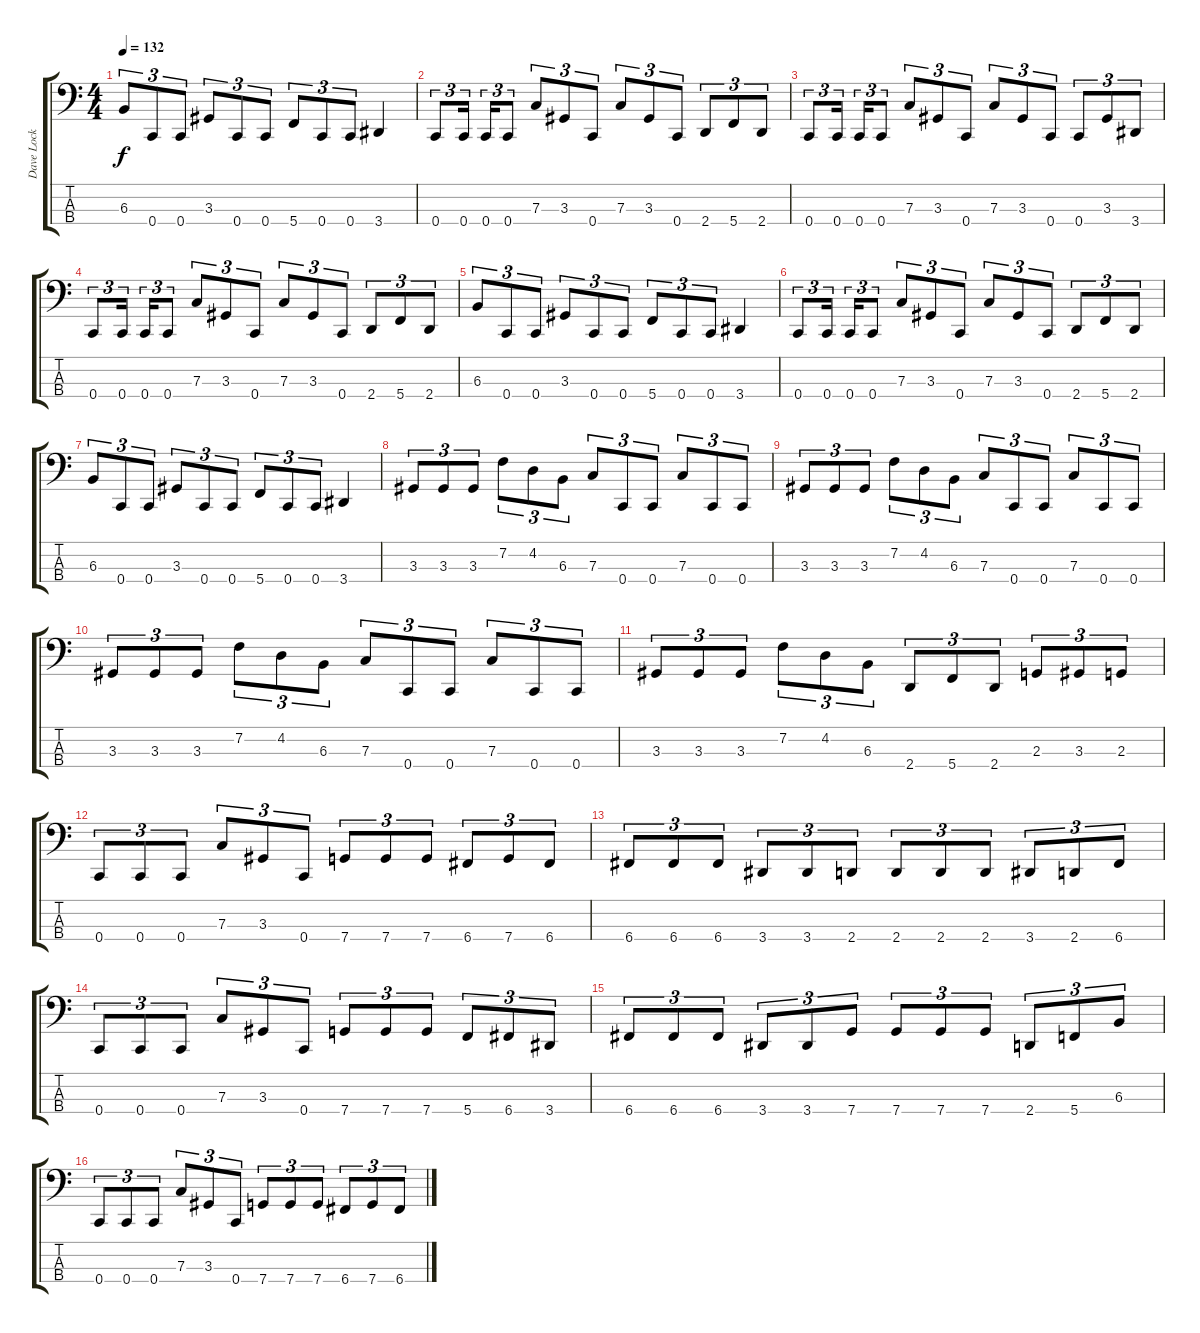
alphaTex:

\track ("Dave Lock (Bass)" "Dave Lock ") {instrument electricbasspick}
\staff {score tabs}
\tuning (Eb2 Bb1 F1 C1) {hide}
\ts (4 4)
\tempo 132
\clef f4
\ks c
6.3.8{tu (3 2) dy f} 0.4.8{tu (3 2)} 0.4.8{tu (3 2)} 3.3.8{tu (3 2)} 0.4.8{tu (3 2)} 0.4.8{tu (3 2)} 5.4.8{tu (3 2)} 0.4.8{tu (3 2)} 0.4.8{tu (3 2)} 3.4.4 |
0.4.8{tu (3 2)} 0.4.16{tu (3 2)} 0.4.16{tu (3 2)} 0.4.8{tu (3 2)} 7.3.8{tu (3 2)} 3.3.8{tu (3 2)} 0.4.8{tu (3 2)} 7.3.8{tu (3 2)} 3.3.8{tu (3 2)} 0.4.8{tu (3 2)} 2.4.8{tu (3 2)} 5.4.8{tu (3 2)} 2.4.8{tu (3 2)} |
0.4.8{tu (3 2)} 0.4.16{tu (3 2)} 0.4.16{tu (3 2)} 0.4.8{tu (3 2)} 7.3.8{tu (3 2)} 3.3.8{tu (3 2)} 0.4.8{tu (3 2)} 7.3.8{tu (3 2)} 3.3.8{tu (3 2)} 0.4.8{tu (3 2)} 0.4.8{tu (3 2)} 3.3.8{tu (3 2)} 3.4.8{tu (3 2)} |
0.4.8{tu (3 2)} 0.4.16{tu (3 2)} 0.4.16{tu (3 2)} 0.4.8{tu (3 2)} 7.3.8{tu (3 2)} 3.3.8{tu (3 2)} 0.4.8{tu (3 2)} 7.3.8{tu (3 2)} 3.3.8{tu (3 2)} 0.4.8{tu (3 2)} 2.4.8{tu (3 2)} 5.4.8{tu (3 2)} 2.4.8{tu (3 2)} |
6.3.8{tu (3 2)} 0.4.8{tu (3 2)} 0.4.8{tu (3 2)} 3.3.8{tu (3 2)} 0.4.8{tu (3 2)} 0.4.8{tu (3 2)} 5.4.8{tu (3 2)} 0.4.8{tu (3 2)} 0.4.8{tu (3 2)} 3.4.4 |
0.4.8{tu (3 2)} 0.4.16{tu (3 2)} 0.4.16{tu (3 2)} 0.4.8{tu (3 2)} 7.3.8{tu (3 2)} 3.3.8{tu (3 2)} 0.4.8{tu (3 2)} 7.3.8{tu (3 2)} 3.3.8{tu (3 2)} 0.4.8{tu (3 2)} 2.4.8{tu (3 2)} 5.4.8{tu (3 2)} 2.4.8{tu (3 2)} |
6.3.8{tu (3 2)} 0.4.8{tu (3 2)} 0.4.8{tu (3 2)} 3.3.8{tu (3 2)} 0.4.8{tu (3 2)} 0.4.8{tu (3 2)} 5.4.8{tu (3 2)} 0.4.8{tu (3 2)} 0.4.8{tu (3 2)} 3.4.4 |
3.3.8{tu (3 2)} 3.3.8{tu (3 2)} 3.3.8{tu (3 2)} 7.2.8{tu (3 2)} 4.2.8{tu (3 2)} 6.3.8{tu (3 2)} 7.3.8{tu (3 2)} 0.4.8{tu (3 2)} 0.4.8{tu (3 2)} 7.3.8{tu (3 2)} 0.4.8{tu (3 2)} 0.4.8{tu (3 2)} |
3.3.8{tu (3 2)} 3.3.8{tu (3 2)} 3.3.8{tu (3 2)} 7.2.8{tu (3 2)} 4.2.8{tu (3 2)} 6.3.8{tu (3 2)} 7.3.8{tu (3 2)} 0.4.8{tu (3 2)} 0.4.8{tu (3 2)} 7.3.8{tu (3 2)} 0.4.8{tu (3 2)} 0.4.8{tu (3 2)} |
3.3.8{tu (3 2)} 3.3.8{tu (3 2)} 3.3.8{tu (3 2)} 7.2.8{tu (3 2)} 4.2.8{tu (3 2)} 6.3.8{tu (3 2)} 7.3.8{tu (3 2)} 0.4.8{tu (3 2)} 0.4.8{tu (3 2)} 7.3.8{tu (3 2)} 0.4.8{tu (3 2)} 0.4.8{tu (3 2)} |
3.3.8{tu (3 2)} 3.3.8{tu (3 2)} 3.3.8{tu (3 2)} 7.2.8{tu (3 2)} 4.2.8{tu (3 2)} 6.3.8{tu (3 2)} 2.4.8{tu (3 2)} 5.4.8{tu (3 2)} 2.4.8{tu (3 2)} 2.3.8{tu (3 2)} 3.3.8{tu (3 2)} 2.3.8{tu (3 2)} |
0.4.8{tu (3 2)} 0.4.8{tu (3 2)} 0.4.8{tu (3 2)} 7.3.8{tu (3 2)} 3.3.8{tu (3 2)} 0.4.8{tu (3 2)} 7.4.8{tu (3 2)} 7.4.8{tu (3 2)} 7.4.8{tu (3 2)} 6.4.8{tu (3 2)} 7.4.8{tu (3 2)} 6.4.8{tu (3 2)} |
6.4.8{tu (3 2)} 6.4.8{tu (3 2)} 6.4.8{tu (3 2)} 3.4.8{tu (3 2)} 3.4.8{tu (3 2)} 2.4.8{tu (3 2)} 2.4.8{tu (3 2)} 2.4.8{tu (3 2)} 2.4.8{tu (3 2)} 3.4.8{tu (3 2)} 2.4.8{tu (3 2)} 6.4.8{tu (3 2)} |
0.4.8{tu (3 2)} 0.4.8{tu (3 2)} 0.4.8{tu (3 2)} 7.3.8{tu (3 2)} 3.3.8{tu (3 2)} 0.4.8{tu (3 2)} 7.4.8{tu (3 2)} 7.4.8{tu (3 2)} 7.4.8{tu (3 2)} 5.4.8{tu (3 2)} 6.4.8{tu (3 2)} 3.4.8{tu (3 2)} |
6.4.8{tu (3 2)} 6.4.8{tu (3 2)} 6.4.8{tu (3 2)} 3.4.8{tu (3 2)} 3.4.8{tu (3 2)} 7.4.8{tu (3 2)} 7.4.8{tu (3 2)} 7.4.8{tu (3 2)} 7.4.8{tu (3 2)} 2.4.8{tu (3 2)} 5.4.8{tu (3 2)} 6.3.8{tu (3 2)} |
0.4.8{tu (3 2)} 0.4.8{tu (3 2)} 0.4.8{tu (3 2)} 7.3.8{tu (3 2)} 3.3.8{tu (3 2)} 0.4.8{tu (3 2)} 7.4.8{tu (3 2)} 7.4.8{tu (3 2)} 7.4.8{tu (3 2)} 6.4.8{tu (3 2)} 7.4.8{tu (3 2)} 6.4.8{tu (3 2)}
